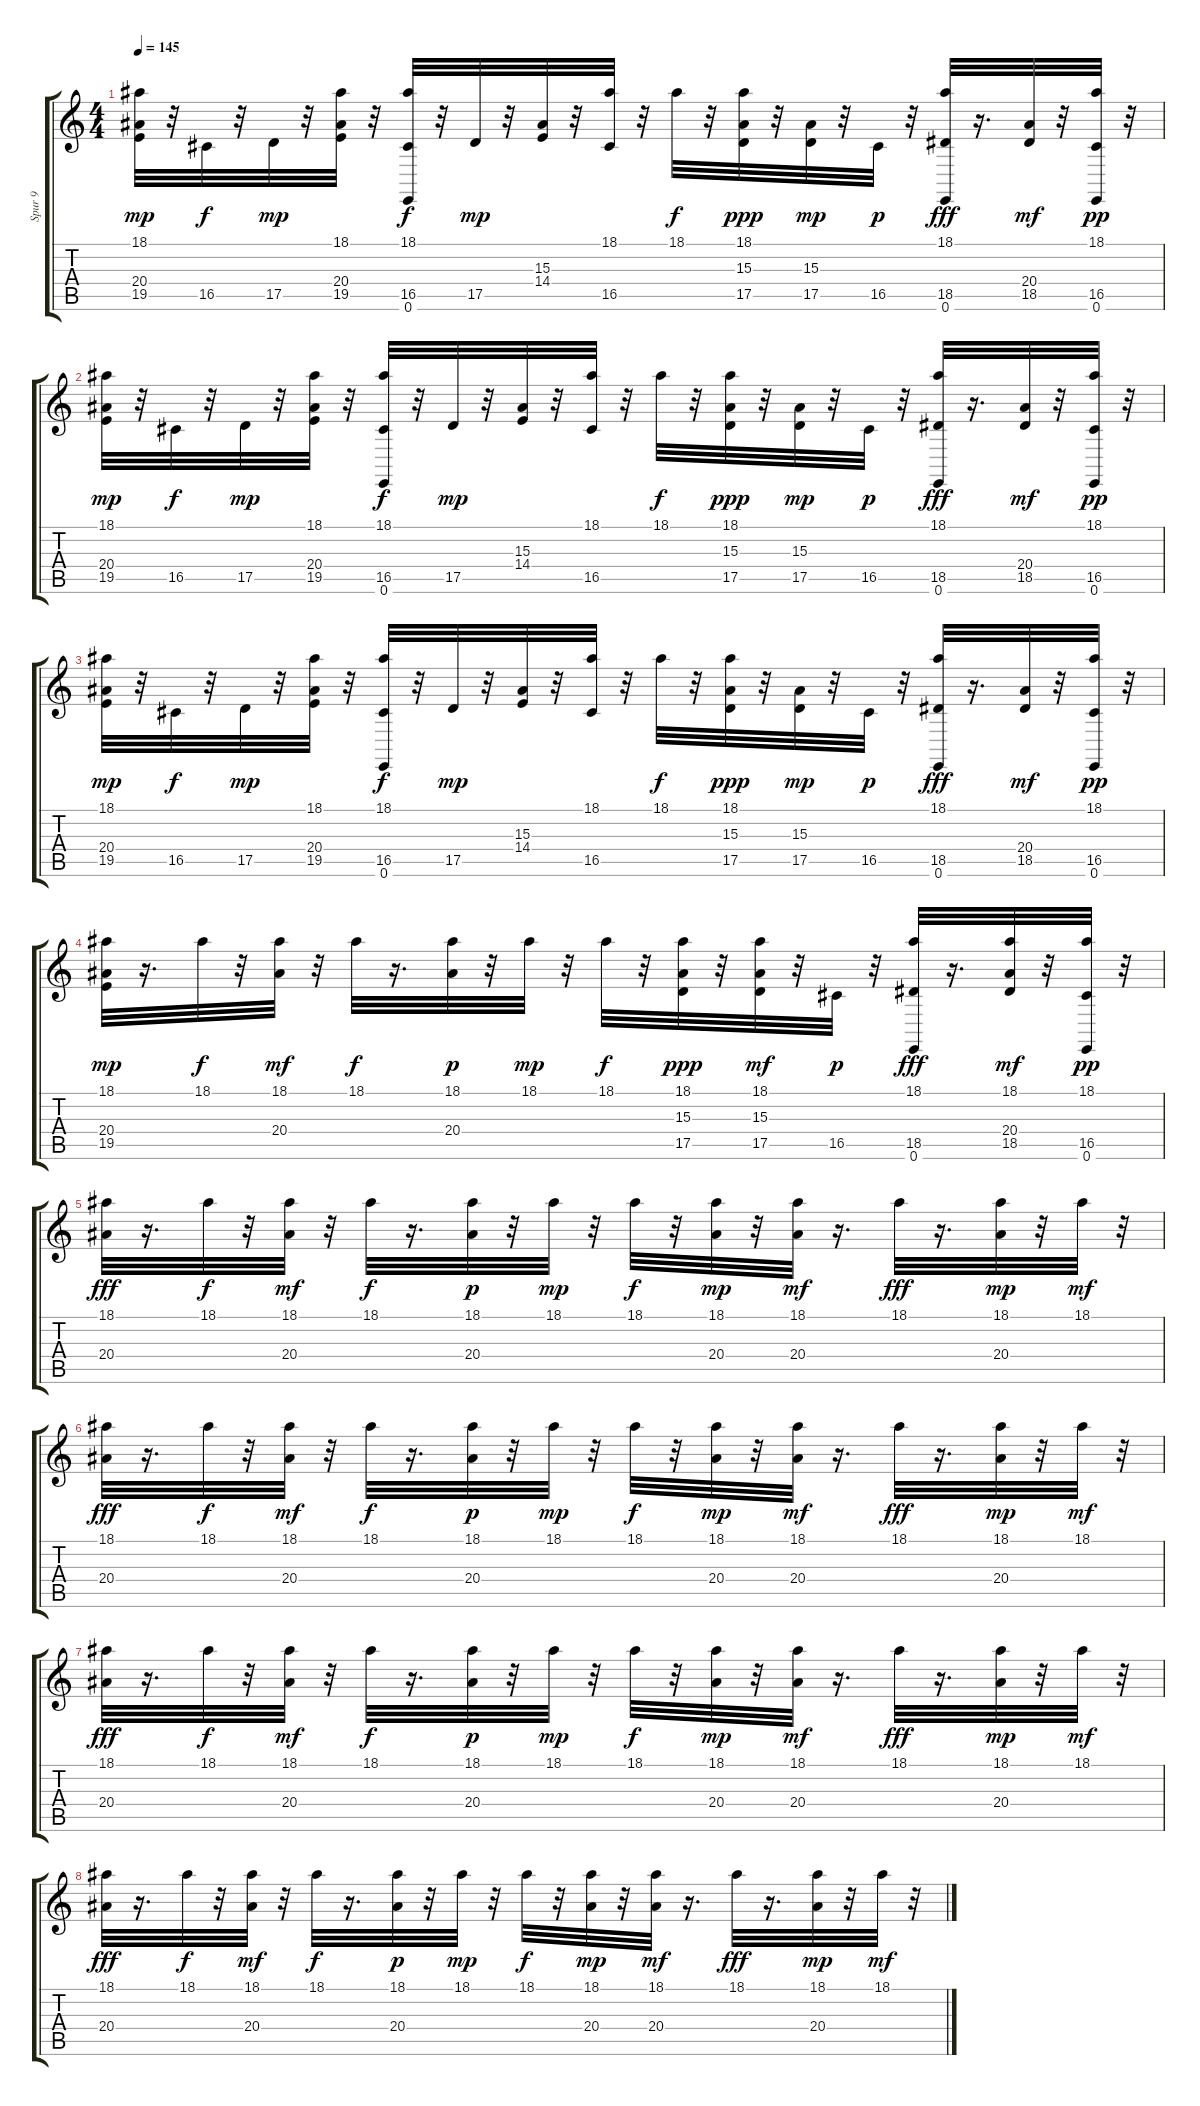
\track ("Spur 9" "Spur 9") {instrument acousticgrandpiano}
\staff {score tabs}
\tuning (E4 B3 G3 D3 A2 E2) {hide}
\ts (4 4)
\tempo 145
\clef g2
\ks c
(18.1 20.4 19.5).32{dy mp} r.32 16.5.32{dy f} r.32 17.5.32{dy mp} r.32 (18.1 20.4 19.5).32 r.32 (18.1 16.5 0.6).32{dy f} r.32 17.5.32{dy mp} r.32 (15.3 14.4).32 r.32 (18.1 16.5).32 r.32 18.1.32{dy f} r.32 (18.1 15.3 17.5).32{dy ppp} r.32 (15.3 17.5).32{dy mp} r.32 16.5.32{dy p} r.32 (18.1 18.5 0.6).32{dy fff} r.16{d} (20.4 18.5).32{dy mf} r.32 (18.1 16.5 0.6).32{dy pp} r.32 |
(18.1 20.4 19.5).32{dy mp} r.32 16.5.32{dy f} r.32 17.5.32{dy mp} r.32 (18.1 20.4 19.5).32 r.32 (18.1 16.5 0.6).32{dy f} r.32 17.5.32{dy mp} r.32 (15.3 14.4).32 r.32 (18.1 16.5).32 r.32 18.1.32{dy f} r.32 (18.1 15.3 17.5).32{dy ppp} r.32 (15.3 17.5).32{dy mp} r.32 16.5.32{dy p} r.32 (18.1 18.5 0.6).32{dy fff} r.16{d} (20.4 18.5).32{dy mf} r.32 (18.1 16.5 0.6).32{dy pp} r.32 |
(18.1 20.4 19.5).32{dy mp} r.32 16.5.32{dy f} r.32 17.5.32{dy mp} r.32 (18.1 20.4 19.5).32 r.32 (18.1 16.5 0.6).32{dy f} r.32 17.5.32{dy mp} r.32 (15.3 14.4).32 r.32 (18.1 16.5).32 r.32 18.1.32{dy f} r.32 (18.1 15.3 17.5).32{dy ppp} r.32 (15.3 17.5).32{dy mp} r.32 16.5.32{dy p} r.32 (18.1 18.5 0.6).32{dy fff} r.16{d} (20.4 18.5).32{dy mf} r.32 (18.1 16.5 0.6).32{dy pp} r.32 |
(18.1 20.4 19.5).32{dy mp} r.16{d} 18.1.32{dy f} r.32 (18.1 20.4).32{dy mf} r.32 18.1.32{dy f} r.16{d} (18.1 20.4).32{dy p} r.32 18.1.32{dy mp} r.32 18.1.32{dy f} r.32 (18.1 15.3 17.5).32{dy ppp} r.32 (18.1 15.3 17.5).32{dy mf} r.32 16.5.32{dy p} r.32 (18.1 18.5 0.6).32{dy fff} r.16{d} (18.1 20.4 18.5).32{dy mf} r.32 (18.1 16.5 0.6).32{dy pp} r.32 |
(18.1 20.4).32{dy fff} r.16{d} 18.1.32{dy f} r.32 (18.1 20.4).32{dy mf} r.32 18.1.32{dy f} r.16{d} (18.1 20.4).32{dy p} r.32 18.1.32{dy mp} r.32 18.1.32{dy f} r.32 (18.1 20.4).32{dy mp} r.32 (18.1 20.4).32{dy mf} r.16{d} 18.1.32{dy fff} r.16{d} (18.1 20.4).32{dy mp} r.32 18.1.32{dy mf} r.32 |
(18.1 20.4).32{dy fff} r.16{d} 18.1.32{dy f} r.32 (18.1 20.4).32{dy mf} r.32 18.1.32{dy f} r.16{d} (18.1 20.4).32{dy p} r.32 18.1.32{dy mp} r.32 18.1.32{dy f} r.32 (18.1 20.4).32{dy mp} r.32 (18.1 20.4).32{dy mf} r.16{d} 18.1.32{dy fff} r.16{d} (18.1 20.4).32{dy mp} r.32 18.1.32{dy mf} r.32 |
(18.1 20.4).32{dy fff} r.16{d} 18.1.32{dy f} r.32 (18.1 20.4).32{dy mf} r.32 18.1.32{dy f} r.16{d} (18.1 20.4).32{dy p} r.32 18.1.32{dy mp} r.32 18.1.32{dy f} r.32 (18.1 20.4).32{dy mp} r.32 (18.1 20.4).32{dy mf} r.16{d} 18.1.32{dy fff} r.16{d} (18.1 20.4).32{dy mp} r.32 18.1.32{dy mf} r.32 |
(18.1 20.4).32{dy fff} r.16{d} 18.1.32{dy f} r.32 (18.1 20.4).32{dy mf} r.32 18.1.32{dy f} r.16{d} (18.1 20.4).32{dy p} r.32 18.1.32{dy mp} r.32 18.1.32{dy f} r.32 (18.1 20.4).32{dy mp} r.32 (18.1 20.4).32{dy mf} r.16{d} 18.1.32{dy fff} r.16{d} (18.1 20.4).32{dy mp} r.32 18.1.32{dy mf} r.32
